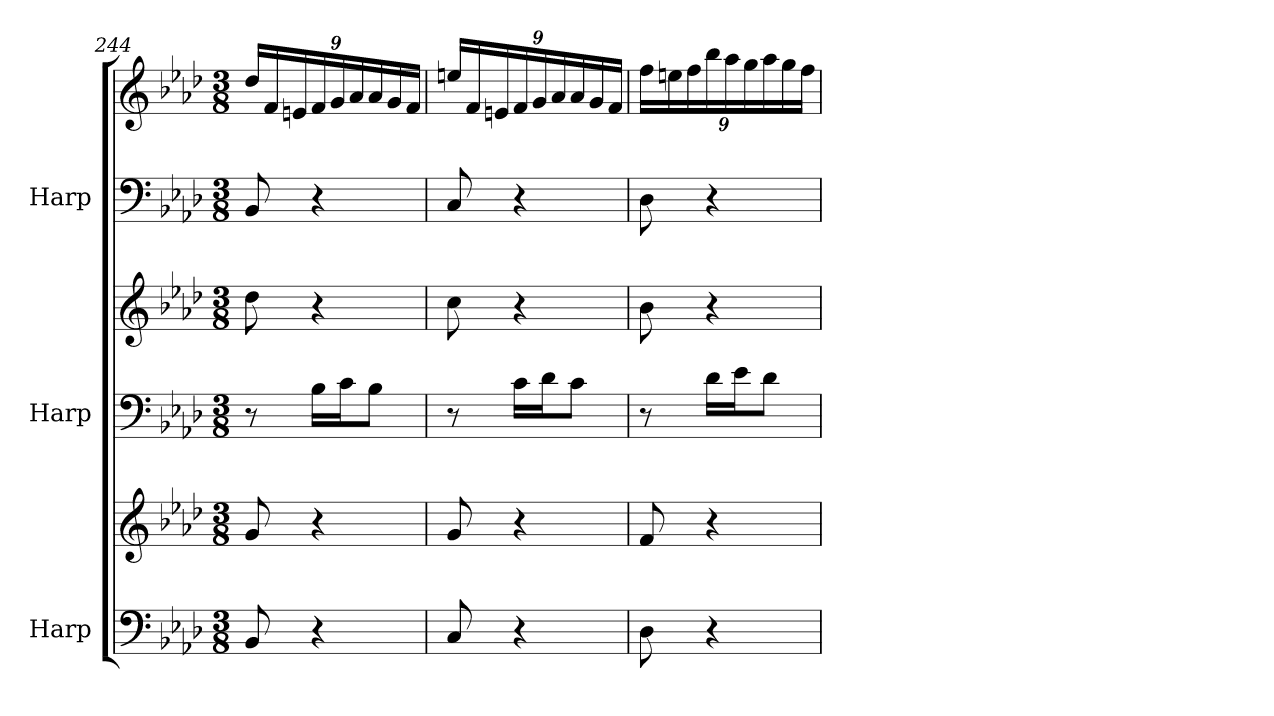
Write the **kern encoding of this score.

**kern	**kern	**kern	**kern	**kern	**kern
*part3	*part3	*part2	*part2	*part1	*part1
*staff6	*staff5	*staff4	*staff3	*staff2	*staff1
*I"Harp	*	*I"Harp	*	*I"Harp	*
*I'Hp	*	*I'Hp	*	*I'Hp	*
!!LO:LB:g=z
*clefF4	*clefG2	*clefF4	*clefG2	*clefF4	*clefG2
*k[b-e-a-d-]	*k[b-e-a-d-]	*k[b-e-a-d-]	*k[b-e-a-d-]	*k[b-e-a-d-]	*k[b-e-a-d-]
*M3/8	*M3/8	*M3/8	*M3/8	*M3/8	*M3/8
*	*	*	*	*	*Xbrackettup
=244	=244	=244	=244	=244	=244
8BB-/	8g/	8r	8dd-\	8BB-/	24dd-/LL
.	.	.	.	.	24f/
.	.	.	.	.	24en/
4r	4r	16B-\LL	4r	4r	24f/
.	.	.	.	.	24g/
.	.	16c\J	.	.	.
.	.	.	.	.	24a-/
.	.	8B-\J	.	.	24a-/
.	.	.	.	.	24g/
.	.	.	.	.	24f/JJ
=245	=245	=245	=245	=245	=245
8C/	8g/	8r	8cc\	8C/	24een/LL
.	.	.	.	.	24f/
.	.	.	.	.	24en/
4r	4r	16c\LL	4r	4r	24f/
.	.	.	.	.	24g/
.	.	16d-\J	.	.	.
.	.	.	.	.	24a-/
.	.	8c\J	.	.	24a-/
.	.	.	.	.	24g/
.	.	.	.	.	24f/JJ
=246	=246	=246	=246	=246	=246
8D-\	8f/	8r	8b-\	8D-\	24ff\LL
.	.	.	.	.	24een\
.	.	.	.	.	24ff\
4r	4r	16d-\LL	4r	4r	24bb-\
.	.	.	.	.	24aa-\
.	.	16e-\J	.	.	.
.	.	.	.	.	24gg\
.	.	8d-\J	.	.	24aa-\
.	.	.	.	.	24gg\
.	.	.	.	.	24ff\JJ
=	=	=	=	=	=
*-	*-	*-	*-	*-	*-
